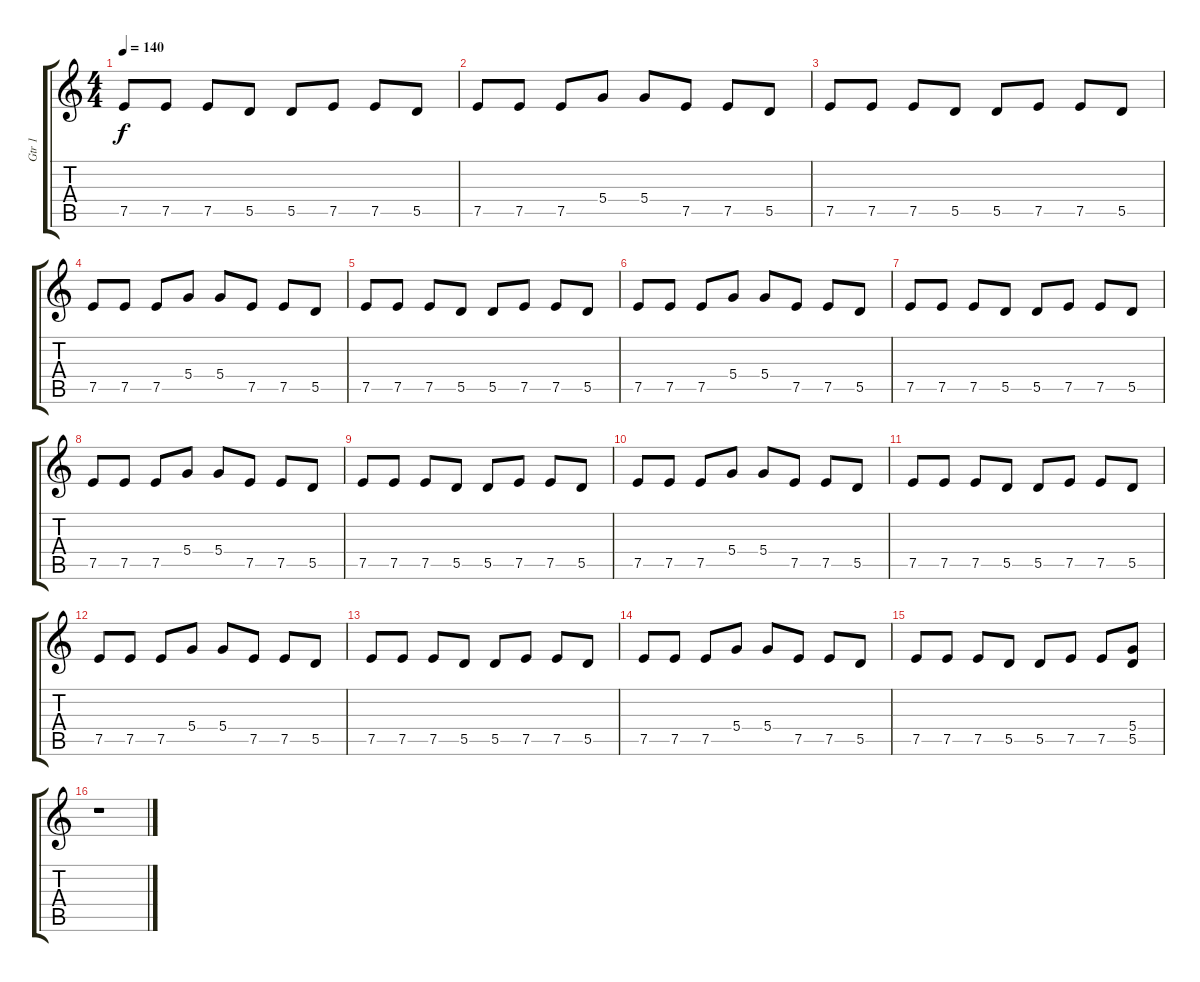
\track ("Gtr 1" "Gtr 1") {instrument electricguitarclean}
\staff {score tabs}
\tuning (E4 B3 G3 D3 A2 E2) {hide}
\ts (4 4)
\tempo 140
\clef g2
\ks c
7.5.8{dy f} 7.5.8 7.5.8 5.5.8 5.5.8 7.5.8 7.5.8 5.5.8 |
7.5.8 7.5.8 7.5.8 5.4.8 5.4.8 7.5.8 7.5.8 5.5.8 |
7.5.8 7.5.8 7.5.8 5.5.8 5.5.8 7.5.8 7.5.8 5.5.8 |
7.5.8 7.5.8 7.5.8 5.4.8 5.4.8 7.5.8 7.5.8 5.5.8 |
7.5.8 7.5.8 7.5.8 5.5.8 5.5.8 7.5.8 7.5.8 5.5.8 |
7.5.8 7.5.8 7.5.8 5.4.8 5.4.8 7.5.8 7.5.8 5.5.8 |
7.5.8 7.5.8 7.5.8 5.5.8 5.5.8 7.5.8 7.5.8 5.5.8 |
7.5.8 7.5.8 7.5.8 5.4.8 5.4.8 7.5.8 7.5.8 5.5.8 |
7.5.8 7.5.8 7.5.8 5.5.8 5.5.8 7.5.8 7.5.8 5.5.8 |
7.5.8 7.5.8 7.5.8 5.4.8 5.4.8 7.5.8 7.5.8 5.5.8 |
7.5.8 7.5.8 7.5.8 5.5.8 5.5.8 7.5.8 7.5.8 5.5.8 |
7.5.8 7.5.8 7.5.8 5.4.8 5.4.8 7.5.8 7.5.8 5.5.8 |
7.5.8 7.5.8 7.5.8 5.5.8 5.5.8 7.5.8 7.5.8 5.5.8 |
7.5.8 7.5.8 7.5.8 5.4.8 5.4.8 7.5.8 7.5.8 5.5.8 |
7.5.8 7.5.8 7.5.8 5.5.8 5.5.8 7.5.8 7.5.8 (5.4 5.5).8 |
r.1
